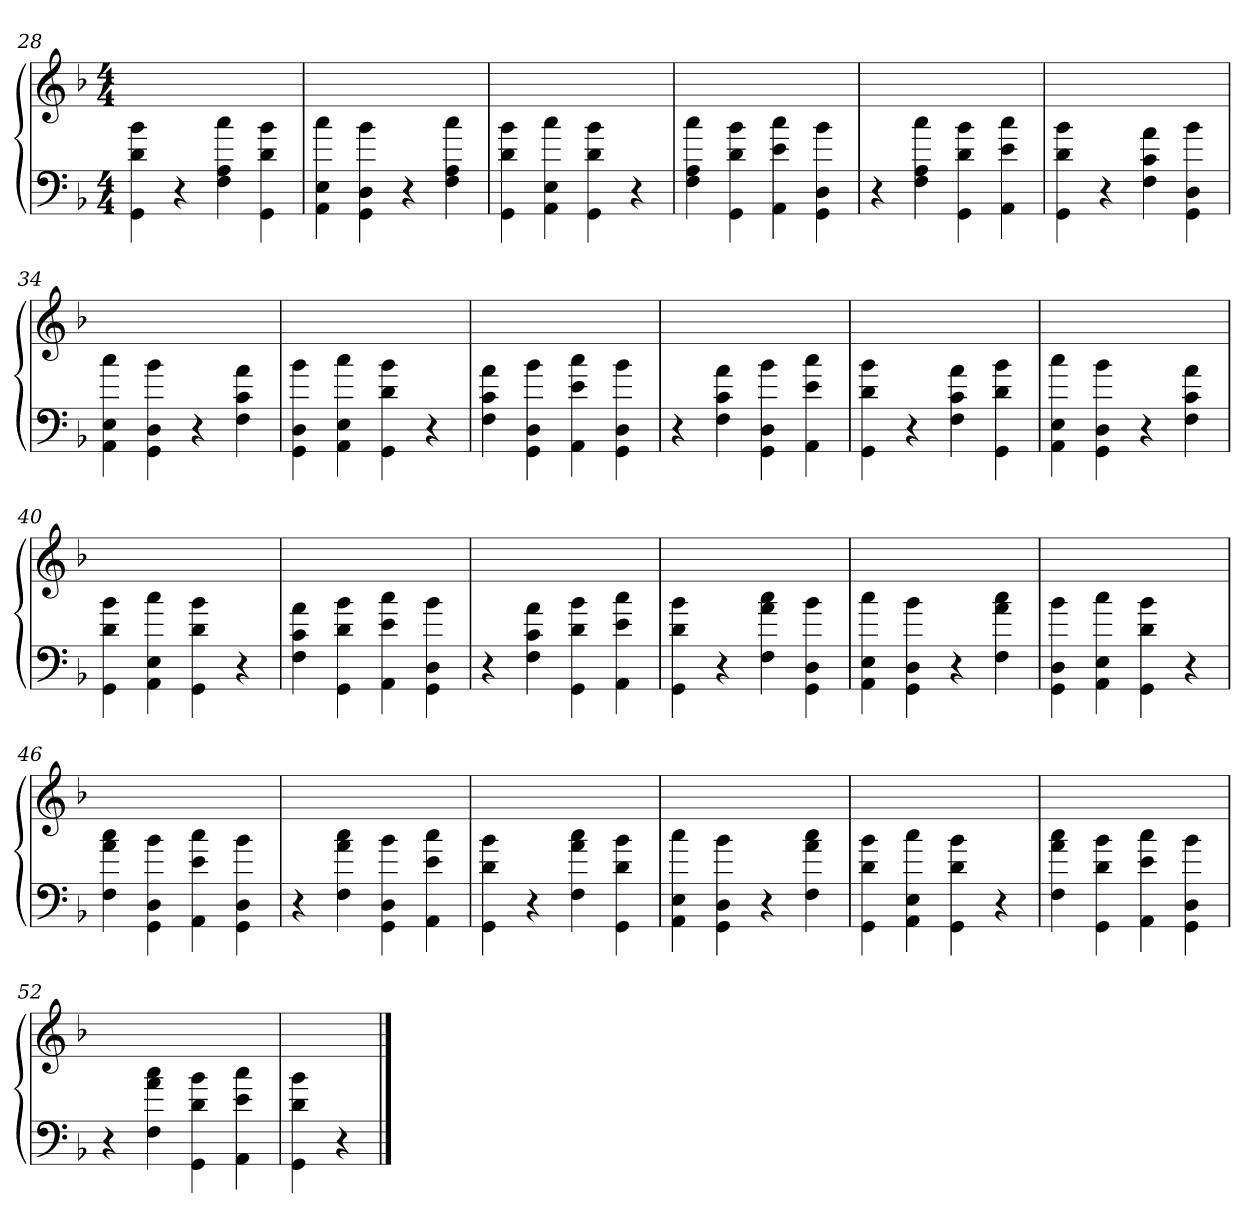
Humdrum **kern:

**kern	**kern
*part2	*part1
*staff2	*staff1
*clefF4	*clefG2
*k[b-]	*k[b-]
*F:	*F:
*M4/4	*M4/4
=28	=28
4GG 4d 4b-	1ryy
4r	.
4F 4A 4cc	.
4GG 4d 4b-	.
=29	=29
4AA 4E 4cc	1ryy
4GG 4D 4b-	.
4r	.
4F 4A 4cc	.
=30	=30
4GG 4d 4b-	1ryy
4AA 4E 4cc	.
4GG 4d 4b-	.
4r	.
=31	=31
4F 4A 4cc	1ryy
4GG 4d 4b-	.
4AA 4e 4cc	.
4GG 4D 4b-	.
=32	=32
4r	1ryy
4F 4A 4cc	.
4GG 4d 4b-	.
4AA 4e 4cc	.
=33	=33
4GG 4d 4b-	1ryy
4r	.
4F 4c 4a	.
4GG 4D 4b-	.
=34	=34
4AA 4E 4cc	1ryy
4GG 4D 4b-	.
4r	.
4F 4c 4a	.
=35	=35
4GG 4D 4b-	1ryy
4AA 4E 4cc	.
4GG 4d 4b-	.
4r	.
=36	=36
4F 4c 4a	1ryy
4GG 4D 4b-	.
4AA 4e 4cc	.
4GG 4D 4b-	.
=37	=37
4r	1ryy
4F 4c 4a	.
4GG 4D 4b-	.
4AA 4e 4cc	.
=38	=38
4GG 4d 4b-	1ryy
4r	.
4F 4c 4a	.
4GG 4d 4b-	.
=39	=39
4AA 4E 4cc	1ryy
4GG 4D 4b-	.
4r	.
4F 4c 4a	.
=40	=40
4GG 4d 4b-	1ryy
4AA 4E 4cc	.
4GG 4d 4b-	.
4r	.
=41	=41
4F 4c 4a	1ryy
4GG 4d 4b-	.
4AA 4e 4cc	.
4GG 4D 4b-	.
=42	=42
4r	1ryy
4F 4c 4a	.
4GG 4d 4b-	.
4AA 4e 4cc	.
=43	=43
4GG 4d 4b-	1ryy
4r	.
4F 4a 4cc	.
4GG 4D 4b-	.
=44	=44
4AA 4E 4cc	1ryy
4GG 4D 4b-	.
4r	.
4F 4a 4cc	.
=45	=45
4GG 4D 4b-	1ryy
4AA 4E 4cc	.
4GG 4d 4b-	.
4r	.
=46	=46
4F 4a 4cc	1ryy
4GG 4D 4b-	.
4AA 4e 4cc	.
4GG 4D 4b-	.
=47	=47
4r	1ryy
4F 4a 4cc	.
4GG 4D 4b-	.
4AA 4e 4cc	.
=48	=48
4GG 4d 4b-	1ryy
4r	.
4F 4a 4cc	.
4GG 4d 4b-	.
=49	=49
4AA 4E 4cc	1ryy
4GG 4D 4b-	.
4r	.
4F 4a 4cc	.
=50	=50
4GG 4d 4b-	1ryy
4AA 4E 4cc	.
4GG 4d 4b-	.
4r	.
=51	=51
4F 4a 4cc	1ryy
4GG 4d 4b-	.
4AA 4e 4cc	.
4GG 4D 4b-	.
=52	=52
4r	1ryy
4F 4a 4cc	.
4GG 4d 4b-	.
4AA 4e 4cc	.
=53	=53
4GG 4d 4b-	2ryy
4r	.
==	==
*-	*-
